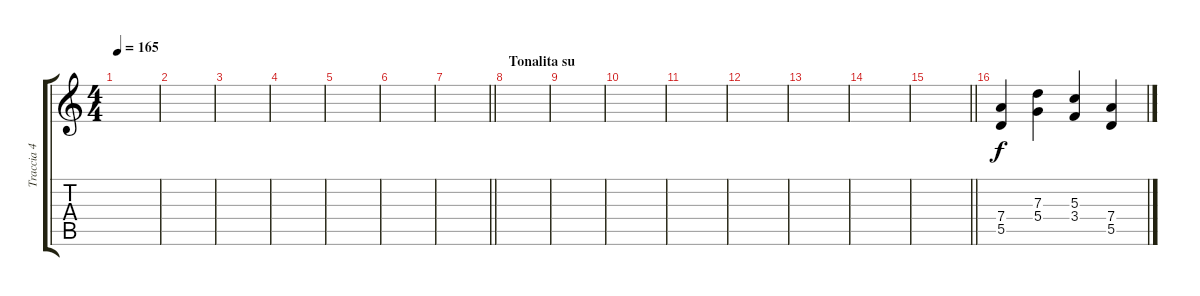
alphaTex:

\track ("Traccia 4" "Traccia 4") {instrument distortionguitar}
\staff {score tabs}
\tuning (E4 B3 G3 D3 A2 E2) {hide}
\ts (4 4)
\tempo 165
\clef g2
\ks c
|
|
|
|
|
|
\barLineRight lightlight
|
\section ("" "Tonalita su")
|
|
|
|
|
|
|
\barLineRight lightlight
|
\section ("" "")
(7.4 5.5).4 (7.3 5.4).4 (5.3 3.4).4 (7.4 5.5).4
